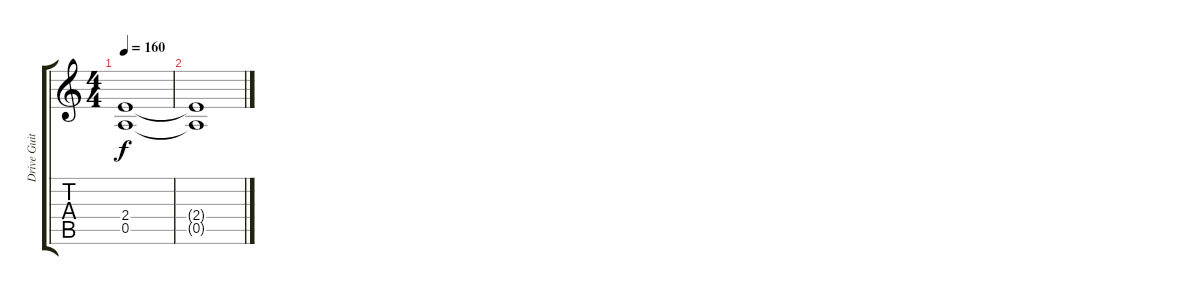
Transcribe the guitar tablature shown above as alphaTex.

\track ("Drive Guitar" "Drive Guit") {instrument distortionguitar}
\staff {score tabs}
\tuning (E4 B3 G3 D3 A2 E2) {hide}
\ts (4 4)
\tempo 160
\clef g2
\ks c
(2.4 0.5).1{dy f} |
(2.4{t} 0.5{t}).1
